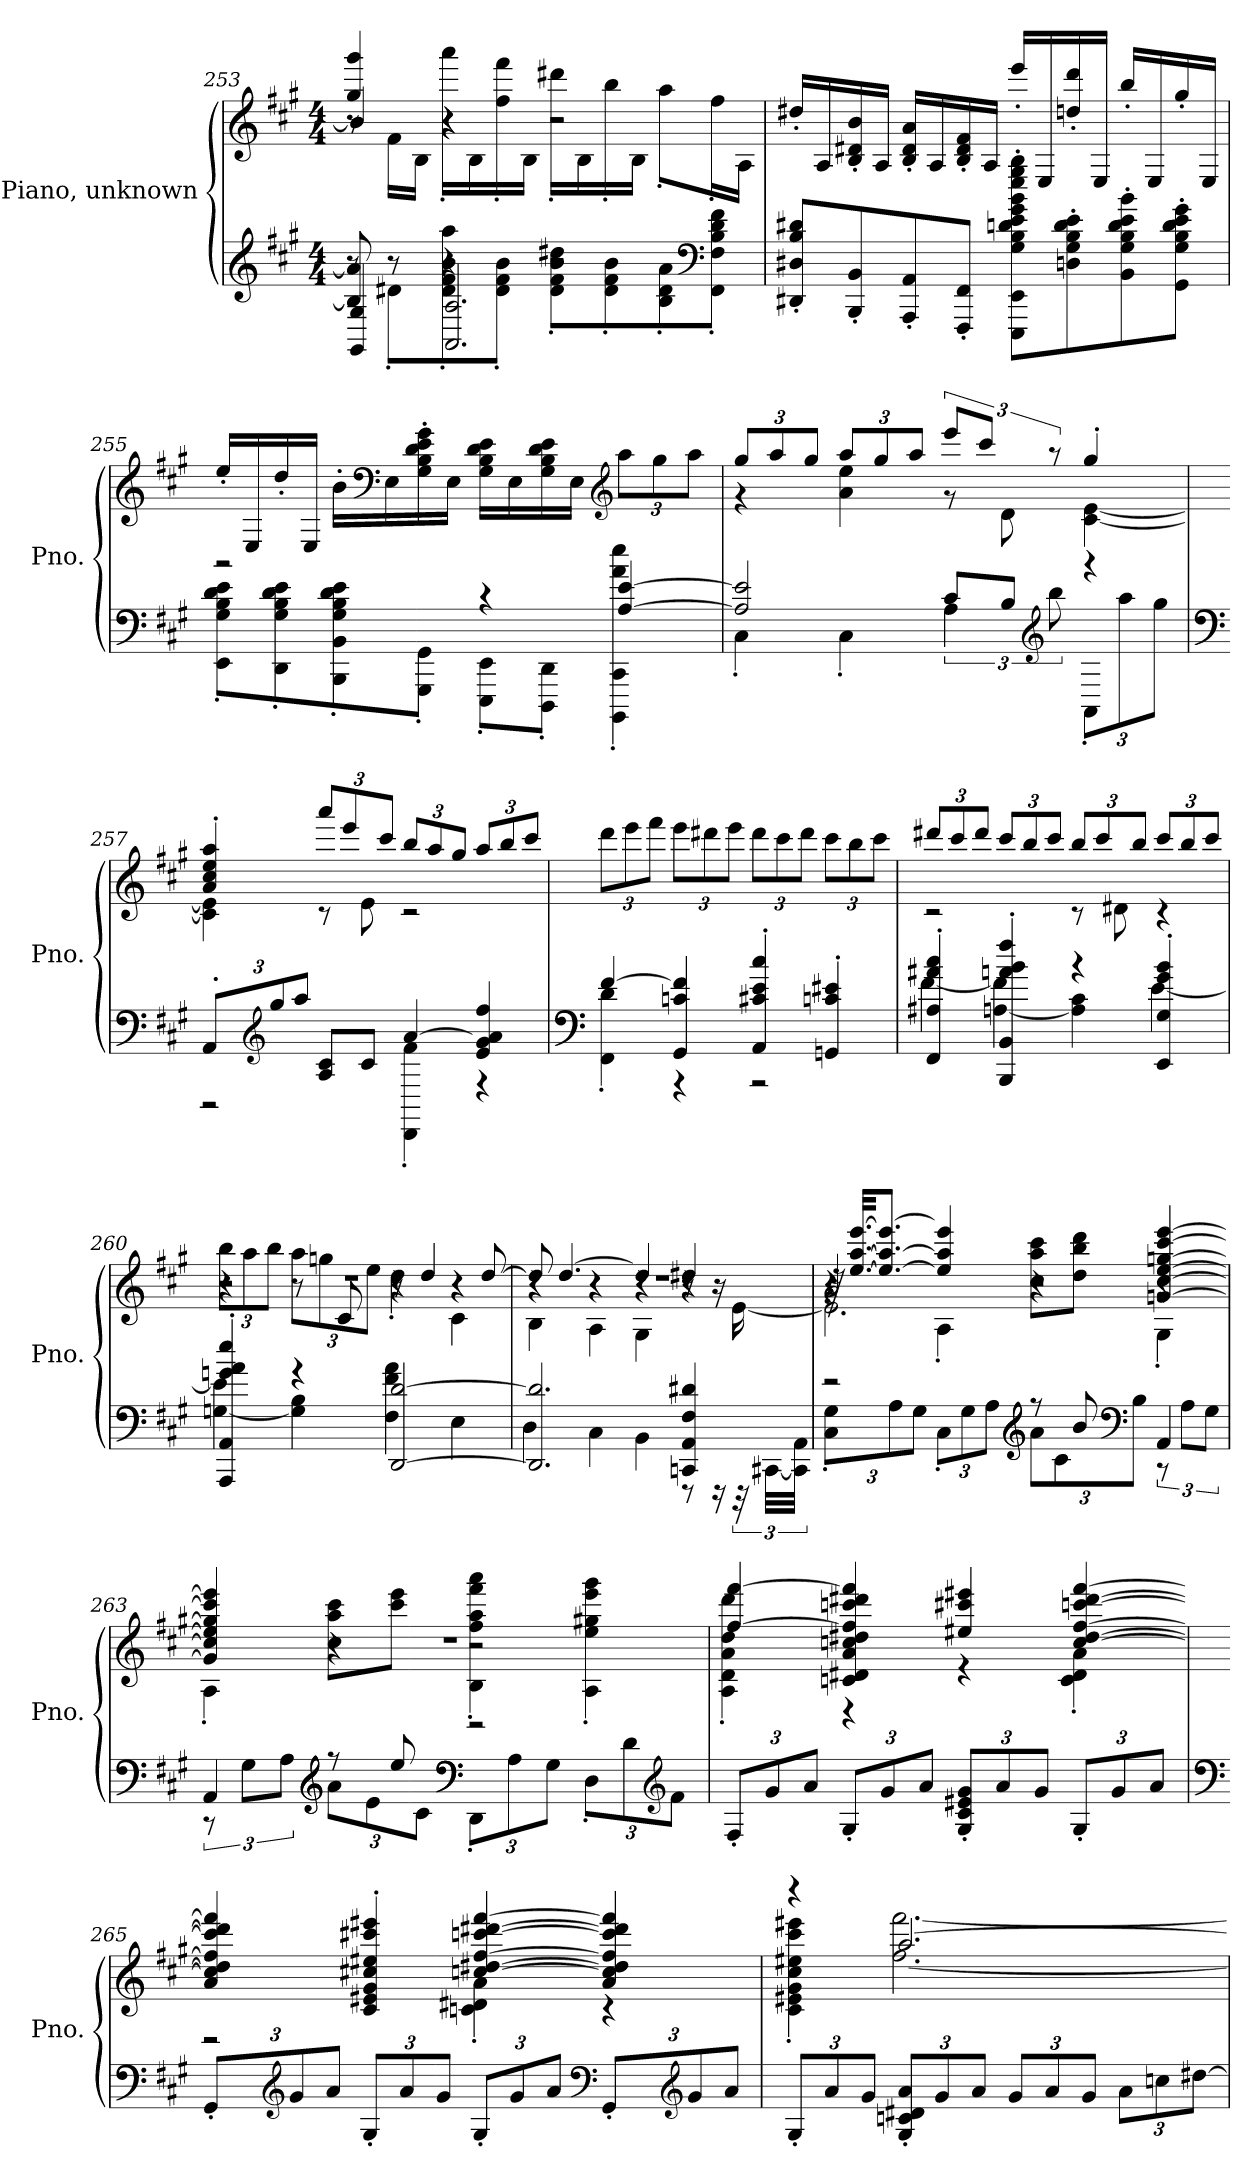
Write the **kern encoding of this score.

**kern	**kern
*part1	*part1
*staff2	*staff1
*I"Piano, unknown	*
*I'Pno.	*
!!LO:LB:g=z
*clefG2	*clefG2
*k[f#c#g#]	*k[f#c#g#]
*M4/4	*M4/4
=253	=253
*^	*^
*	*^	*	*^
8B/] 8a/]	8r	4GG#/ 4G#/	4gg#/ 4ggg#/	8r	4b/]
8r	8d#X'\L	.	.	16f#\LL	.
.	.	.	.	16B\JJ	.
4r	8d#\' 8f#\' 8b\' 8aa\'	2.AA/ 2.A/	4r	16aaa'\LL	4r
.	.	.	.	16B\	.
.	8d#\' 8f#\' 8b\'J	.	.	16ff#\' 16fff#\'	.
.	.	.	.	16B\JJ	.
2r	8d#\' 8f#\' 8b\' 8dd#X\'L	.	2r	16ddd#X'\LL	2r
.	.	.	.	16B\	.
.	8d#\' 8f#\' 8b\'	.	.	16bb'\	.
.	.	.	.	16B\JJ	.
.	8B\' 8d#\' 8a\'	.	.	8aa'\L	.
*clefF4	*	*	*	*	*
.	8FF#\' 8F#\' 8B\' 8d#\' 8f#\'J	.	.	16ff#'\L	.
.	.	.	.	16A\JJ	.
*v	*v	*v	*	*	*
*	*v	*v	*v
=254	=254
8DD#X/' 8D#X/' 8B/' 8d#X/'L	16dd#X'/LL
.	16A/
8BBB/' 8BB/'	16B/' 16d#X/' 16b/'
.	16A/JJ
8AAA/' 8AA/'	16B/' 16d#/' 16a/'LL
.	16A/
8FFF#/' 8FF#/'J	16B/' 16d#/' 16f#/'
.	16A/JJ
8EEE\' 8EE\' 8G#\' 8B\' 8dn\' 8e\' 8g#\' 8b\' 8ee\' 8gg#\' 8bb\'L	16eee'/LL
.	16E/
8Dn\' 8G#\' 8B\' 8d\' 8e\'	16ddn/' 16ddd/'
.	16E/JJ
8BB\' 8G#\' 8B\' 8d\' 8e\' 8b\'	16bb'/LL
.	16E/
8GG#\' 8G#\' 8B\' 8d\' 8e\' 8g#\'J	16gg#'/
.	16E/JJ
!!LO:LB:g=z
=255	=255
*^	*
2r	8EE\' 8G#\' 8B\' 8d\' 8e\'L	16ee'/LL
.	.	16E/
.	8DD\' 8G#\' 8B\' 8d\' 8e\'	16dd'/
.	.	16E/JJ
.	8BBB\' 8BB\' 8G#\' 8B\' 8d\' 8e\'	16b'\LL
*	*	*clefF4
.	.	16E\
.	8GGG#\' 8GG#\'J	16G#\' 16B\' 16d\' 16e\' 16g#\'
.	.	16E\JJ
4r	8EEE\' 8EE\'L	16G#\ 16B\ 16d\ 16e\LL
.	.	16E\
.	8DDD\' 8DD\'J	16G#\ 16B\ 16d\ 16e\
.	.	16E\JJ
*	*	*clefG2
*	*	*Xbrackettup
[4A/ [4e/	4BBBB\' 4CC#\' 4a\' 4ee\'	12aa\L
.	.	12gg#\
.	.	12aa\J
=256	=256	=256
*	*	*^
2A/] 2e/]	4C#'\	12gg#/L	4r
.	.	12aa/	.
.	.	12gg#/J	.
.	4C#'\	12aa/L	4a\ 4ee\
.	.	12gg#/	.
.	.	12aa/J	.
*	*	*brackettup	*
8c#/L	6A\	12eee/L	8r
.	.	12ccc#/J	.
8B/J	.	.	8d\
*clefG2	*	*	*
.	12bb\	12r	.
*	*Xbrackettup	*	*
4r	12AA'\L	4gg#'/	[4c#\ [4e\
.	12aa\	.	.
.	12gg#\J	.	.
!!LO:LB:g=z	!!
=257	=257	=257	=257
*clefF4	*	*	*
12AA'/L	2r	4a/' 4cc#/' 4ee/' 4aa/'	4c#\] 4e\]
*clefG2	*	*	*
12gg#/	.	.	.
12aa/J	.	.	.
*	*	*Xbrackettup	*
8A/ 8c#/L	.	12aaa/L	8r
.	.	12eee/	.
8c#/J	.	.	8e\
.	.	12ccc#/J	.
[4a/	4DD\' 4f#\'	12bb/L	2r
.	.	12aa/	.
.	.	12gg#/J	.
4e/ 4g#/ 4a/] 4ff#/	4r	12aa/L	.
.	.	12bb/	.
.	.	12ccc#/J	.
*	*	*v	*v
=258	=258	=258
*clefF4	*	*
[4f#/	4FF#\' 4d\'	12ddd\L
.	.	12eee\
.	.	12fff#\J
4GG#/ 4cn/ 4f#/]	4r	12eee\L
.	.	12ddd#X\
.	.	12eee\J
4AA/' 4c#X/' 4e/' 4cc#/'	2r	12ddd#\L
.	.	12ccc#\
.	.	12ddd#\J
4GGn/' 4cn/' 4e#X/'	.	12ccc#\L
.	.	12bb\
.	.	12ccc#\J
!!LO:LB:g=z
=259	=259	=259
*	*	*^
4FF#/' 4A#X/' 4a#X/' 4cc#/'	[4f#\	12ddd#X/L	2r
.	.	12ccc#/	.
.	.	12ddd#/J	.
4BBB/' 4BB/' 4an/' 4b/' 4ff#/'	[4An\ 4f#\]	12ccc#/L	.
.	.	12bb/	.
.	.	12ccc#/J	.
4r	4A\] 4c#\	12bb/L	8r
.	.	12ccc#/	.
.	.	.	8d#X\
.	.	12bb/J	.
4EE/' 4G#/' 4g#/' 4b/'	[4e\	12ccc#/L	4r
.	.	12bb/	.
.	.	12ccc#/J	.
=260	=260	=260	=260
*	*	*^	*^
4AAA/' 4AA/' 4gn/' 4a/' 4ee/'	[4Gn\ 4e\]	1r	12bb\L	4r	2r
.	.	.	12aa\	.	.
.	.	.	12bb\J	.	.
4r	4G\] 4B\	.	12aa\L	8r	.
.	.	.	12ggn\	.	.
.	.	.	.	8c#/	.
.	.	.	12ee\J	.	.
[2DD/ [2d/	4F#\ 4f#\ 4a\	.	4dd'\	8r	4r
.	.	.	.	4dd/	.
.	4E\	.	4r	.	4c#\
.	.	.	.	[8dd/	.
!!LO:PB:g=z	!!	!!	!!
=261	=261	=261	=261	=261	=261
2.DD/] 2.d/]	4D\	1r	4r	8dd/]	4B\
.	.	.	.	[4.dd/	.
.	4C#\	.	4A\	.	4r
.	4BB\	.	4G#\	4dd/]	4r
4CCn/ 4AA/ 4F#/ 4d#X/	8r	.	4r	4dd#X/	8r
.	16r	.	.	.	16r
*	*brackettup	*	*	*	*
.	48r	.	.	.	[16e\
.	[48CC#X\LLL	.	.	.	.
.	48CC#\] 48AA\JJJ	.	.	.	.
=262	=262	=262	=262	=262	=262
*	*Xbrackettup	*	*	*	*
2r	12C#\' 12G#\'L	64r	4r	2a/	2.e\]
.	.	[32.ee/ [32.aa/ [32.eee/KKL	.	.	.
.	.	8.ee/_ 8.aa/_ 8.eee/_J	.	.	.
.	12A\	.	.	.	.
.	12G#\J	.	.	.	.
.	12C#'\L	4ee/] 4aa/] 4eee/]	4A'\	.	.
.	12G#\	.	.	.	.
.	12A\J	.	.	.	.
*clefG2	*	*	*	*	*
8r	12a\L	2r	8cc#\ 8aa\ 8ccc#\L	4r	.
.	12c#\	.	.	.	.
8b/	.	.	8dd\ 8bb\ 8ddd\J	.	.
*clefF4	*	*	*	*	*
.	12B\J	.	.	.	.
*	*brackettup	*	*	*	*
4AA/	12r	.	4G#'\	[4gn/ [4cc#/ [4ee/ [4ggn/ [4ccc#/ [4eee/	4r
.	12A\L	.	.	.	.
.	12G#\J	.	.	.	.
*	*	*	*	*v	*v
!!LO:LB:g=z
=263	=263	=263	=263	=263
4AA/	12r	1r	4A'\	4g/] 4cc#/] 4ee/] 4gg/] 4ccc#/] 4eee/]
.	12G#\L	.	.	.
.	12A\J	.	.	.
*clefG2	*	*	*	*
*	*Xbrackettup	*	*	*
8r	12a\L	.	8cc#\ 8aa\ 8ccc#\L	4r
.	12e\	.	.	.
8ee/	.	.	8ccc#\ 8eee\J	.
.	12c#\J	.	.	.
*clefF4	*	*	*	*
2r	12DD'\L	.	4B\' 4ff#\' 4aa\' 4fff#\' 4aaa\'	2r
.	12A\	.	.	.
.	12G#\J	.	.	.
.	12D'\L	.	4A\' 4ee\' 4gg#X\' 4eee\' 4ggg#\'	.
.	12d\	.	.	.
*clefG2	*	*	*	*
.	12f#\J	.	.	.
*v	*v	*	*	*
*	*	*v	*v
=264	=264	=264
12F#'/L	[4ff#/ [4fff#/	4A\' 4d\' 4a\' 4dd\' 4ddd\'
12g#/	.	.
12a/J	.	.
12G#'/L	4cn/ 4d#X/ 4a/ 4ccn/ 4dd#X/ 4ff#/] 4cccn/ 4ddd#X/ 4fff#/]	4r
12g#/	.	.
12a/J	.	.
12G#/' 12c#/' 12e#X/' 12g#/'L	4ee#X/ 4ccc#X/ 4eee#X/	4r
12a/	.	.
12g#/J	.	.
12G#'/L	[4cc/ [4dd#/ [4ff#/ [4cccn/ [4ddd#/ [4fff#/	4c\' 4d#\' 4a\'
12g#/	.	.
12a/J	.	.
!!LO:LB:g=z	!!
=265	=265	=265
*clefF4	*	*
12GG#'/L	4a/ 4cc/] 4dd#/] 4ff#/] 4ccc/] 4ddd#/] 4fff#/]	2r
*clefG2	*	*
12g#/	.	.
12a/J	.	.
12G#'/L	4c#/' 4e#X/' 4g#/' 4cc#X/' 4ee#X/' 4ccc#X/' 4eee#X/'	.
12a/	.	.
12g#/J	.	.
12G#'/L	[4ccn/ [4dd#X/ [4ff#/ [4cccn/ [4ddd#X/ [4fff#/	4cn\' 4d#X\' 4a\'
12g#/	.	.
12a/J	.	.
*clefF4	*	*
12GG#'/L	4a/ 4cc/] 4dd#/] 4ff#/] 4ccc/] 4ddd#/] 4fff#/]	4r
*clefG2	*	*
12g#/	.	.
12a/J	.	.
=266	=266	=266
12G#'/L	4r	4c#\' 4e#X\' 4g#\' 4cc#\' 4ee#X\' 4ccc#\' 4eee#X\'
12a/	.	.
12g#/J	.	.
12G#/' 12cn/' 12d#X/' 12a/'L	[2.aa/	[2.ff#\ [2.fff#\
12g#/	.	.
12a/J	.	.
12g#/L	.	.
12a/	.	.
12g#/J	.	.
12a\L	.	.
12ccn\	.	.
[12dd#X\J	.	.
*	*v	*v
=	=
*-	*-
